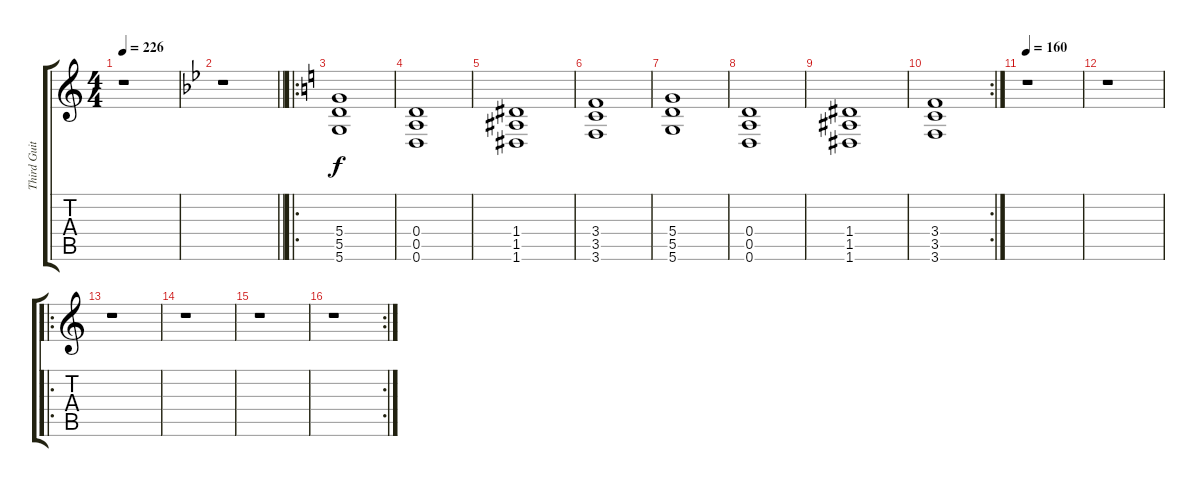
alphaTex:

\track ("Third Guitar" "Third Guit") {instrument distortionguitar}
\staff {score tabs}
\tuning (E4 B3 G3 D3 A2 D2) {hide}
\ts (4 4)
\tempo 226
\clef g2
\ks c
r.1{dy f} |
\barLineRight lightlight
\ks bb
r.1 |
\ro
\ks c
(5.4 5.5 5.6).1 |
(0.4 0.5 0.6).1 |
(1.4 1.5 1.6).1 |
(3.4 3.5 3.6).1 |
(5.4 5.5 5.6).1 |
(0.4 0.5 0.6).1 |
(1.4 1.5 1.6).1 |
\rc 2
(3.4 3.5 3.6).1 |
\tempo 160
r.1 |
r.1 |
\ro
r.1 |
r.1 |
r.1 |
\rc 2
r.1
